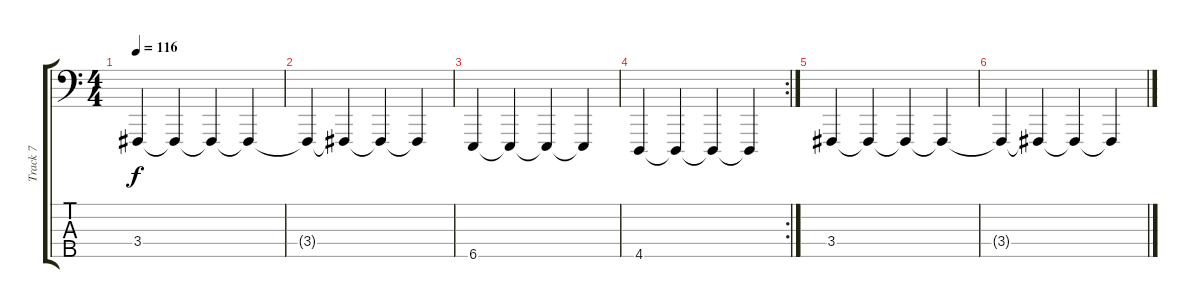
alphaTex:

\track ("Track 7" "Track 7") {instrument stringensemble2}
\staff {score tabs}
\tuning (Gb2 Db2 Ab1 Eb1 Bb0) {hide}
\ts (4 4)
\tempo 116
\clef f4
\ks c
3.4.4{dy f} 3.4{t}.4 3.4{t}.4 3.4{t}.4 |
3.4{t}.4 3.4{t}.4 3.4{t}.4 3.4{t}.4 |
6.5.4 6.5{t}.4 6.5{t}.4 6.5{t}.4 |
\rc 2
4.5.4 4.5{t}.4 4.5{t}.4 4.5{t}.4 |
3.4.4 3.4{t}.4 3.4{t}.4 3.4{t}.4 |
3.4{t}.4 3.4{t}.4 3.4{t}.4 3.4{t}.4
